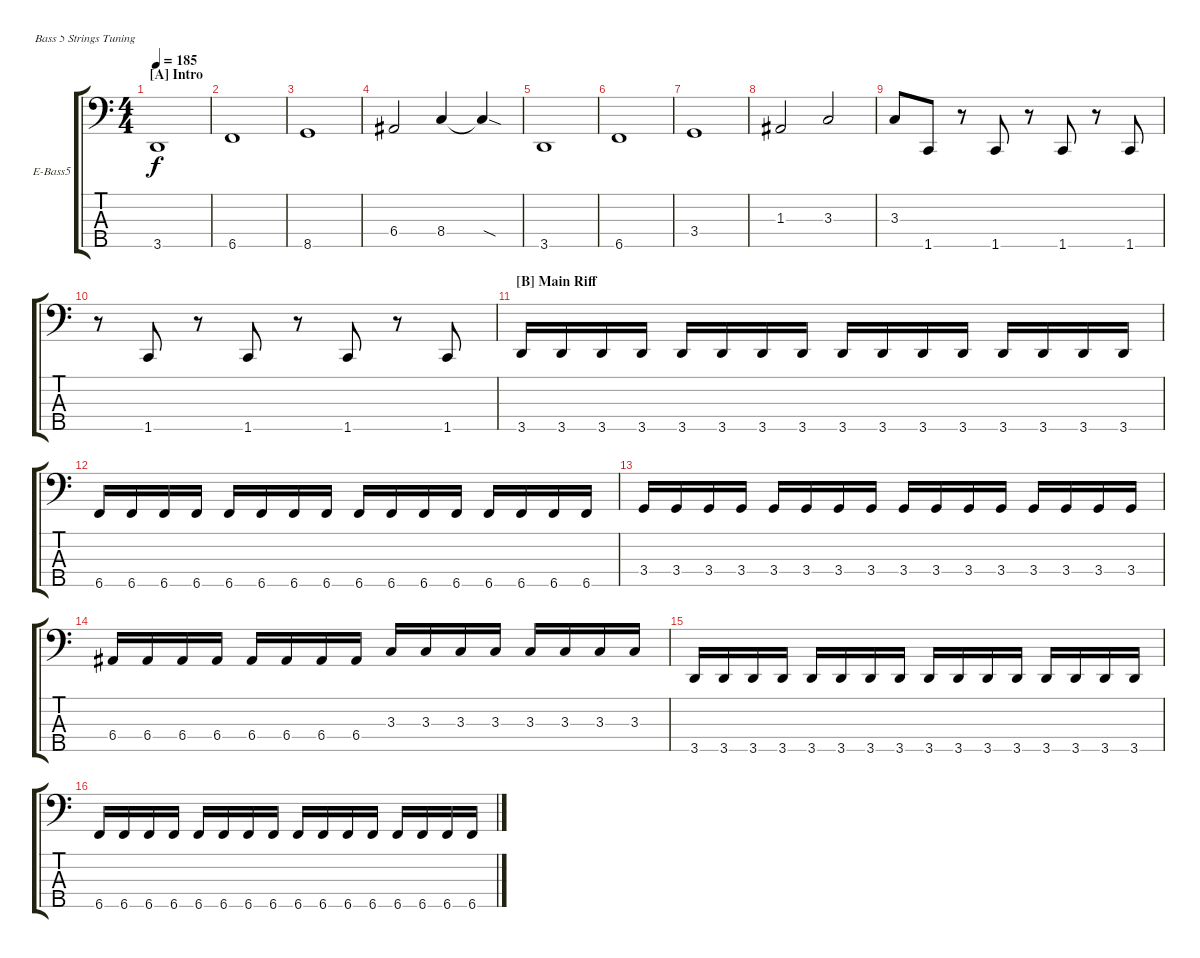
\defaultSystemsLayout 4
\bracketExtendMode groupsimilarinstruments
\firstSystemTrackNameOrientation horizontal
\otherSystemsTrackNameOrientation horizontal
\track ("5 String Bass" "E-Bass5") {instrument electricbassfinger}
\staff {score tabs}
\tuning (G2 D2 A1 E1 B0)
\ts (4 4)
\section ("A" "Intro")
\tempo 185
\clef f4
\scale
0.485477
\ks c
3.5.1{dy f instrument electricbassfinger} |
\scale
0.257261 6.5.1 |
\scale
0.257261 8.5.1 |
\scale
0.333333 6.4.2 8.4.4 8.4{sod t}.4 |
\scale
0.333333 3.5.1 |
\scale
0.333333 6.5.1 |
\scale
0.333333 3.4.1 |
\scale
0.333333 1.3.2 3.3.2 |
\scale
0.333333 3.3.8 1.5.8 r.8 1.5.8 r.8 1.5.8 r.8 1.5.8 |
\scale
0.333333 r.8 1.5.8 r.8 1.5.8 r.8 1.5.8 r.8 1.5.8 |
\section ("B" "Main Riff")
\scale
0.333333 3.5.16 3.5.16 3.5.16 3.5.16 3.5.16 3.5.16 3.5.16 3.5.16 3.5.16 3.5.16 3.5.16 3.5.16 3.5.16 3.5.16 3.5.16 3.5.16 |
\scale
0.333333 6.5.16 6.5.16 6.5.16 6.5.16 6.5.16 6.5.16 6.5.16 6.5.16 6.5.16 6.5.16 6.5.16 6.5.16 6.5.16 6.5.16 6.5.16 6.5.16 |
\scale
0.333333 3.4.16 3.4.16 3.4.16 3.4.16 3.4.16 3.4.16 3.4.16 3.4.16 3.4.16 3.4.16 3.4.16 3.4.16 3.4.16 3.4.16 3.4.16 3.4.16 |
\scale
0.333333 6.4.16 6.4.16 6.4.16 6.4.16 6.4.16 6.4.16 6.4.16 6.4.16 3.3.16 3.3.16 3.3.16 3.3.16 3.3.16 3.3.16 3.3.16 3.3.16 |
\scale
0.333333 3.5.16 3.5.16 3.5.16 3.5.16 3.5.16 3.5.16 3.5.16 3.5.16 3.5.16 3.5.16 3.5.16 3.5.16 3.5.16 3.5.16 3.5.16 3.5.16 |
\scale
0.333333 6.5.16 6.5.16 6.5.16 6.5.16 6.5.16 6.5.16 6.5.16 6.5.16 6.5.16 6.5.16 6.5.16 6.5.16 6.5.16 6.5.16 6.5.16 6.5.16
